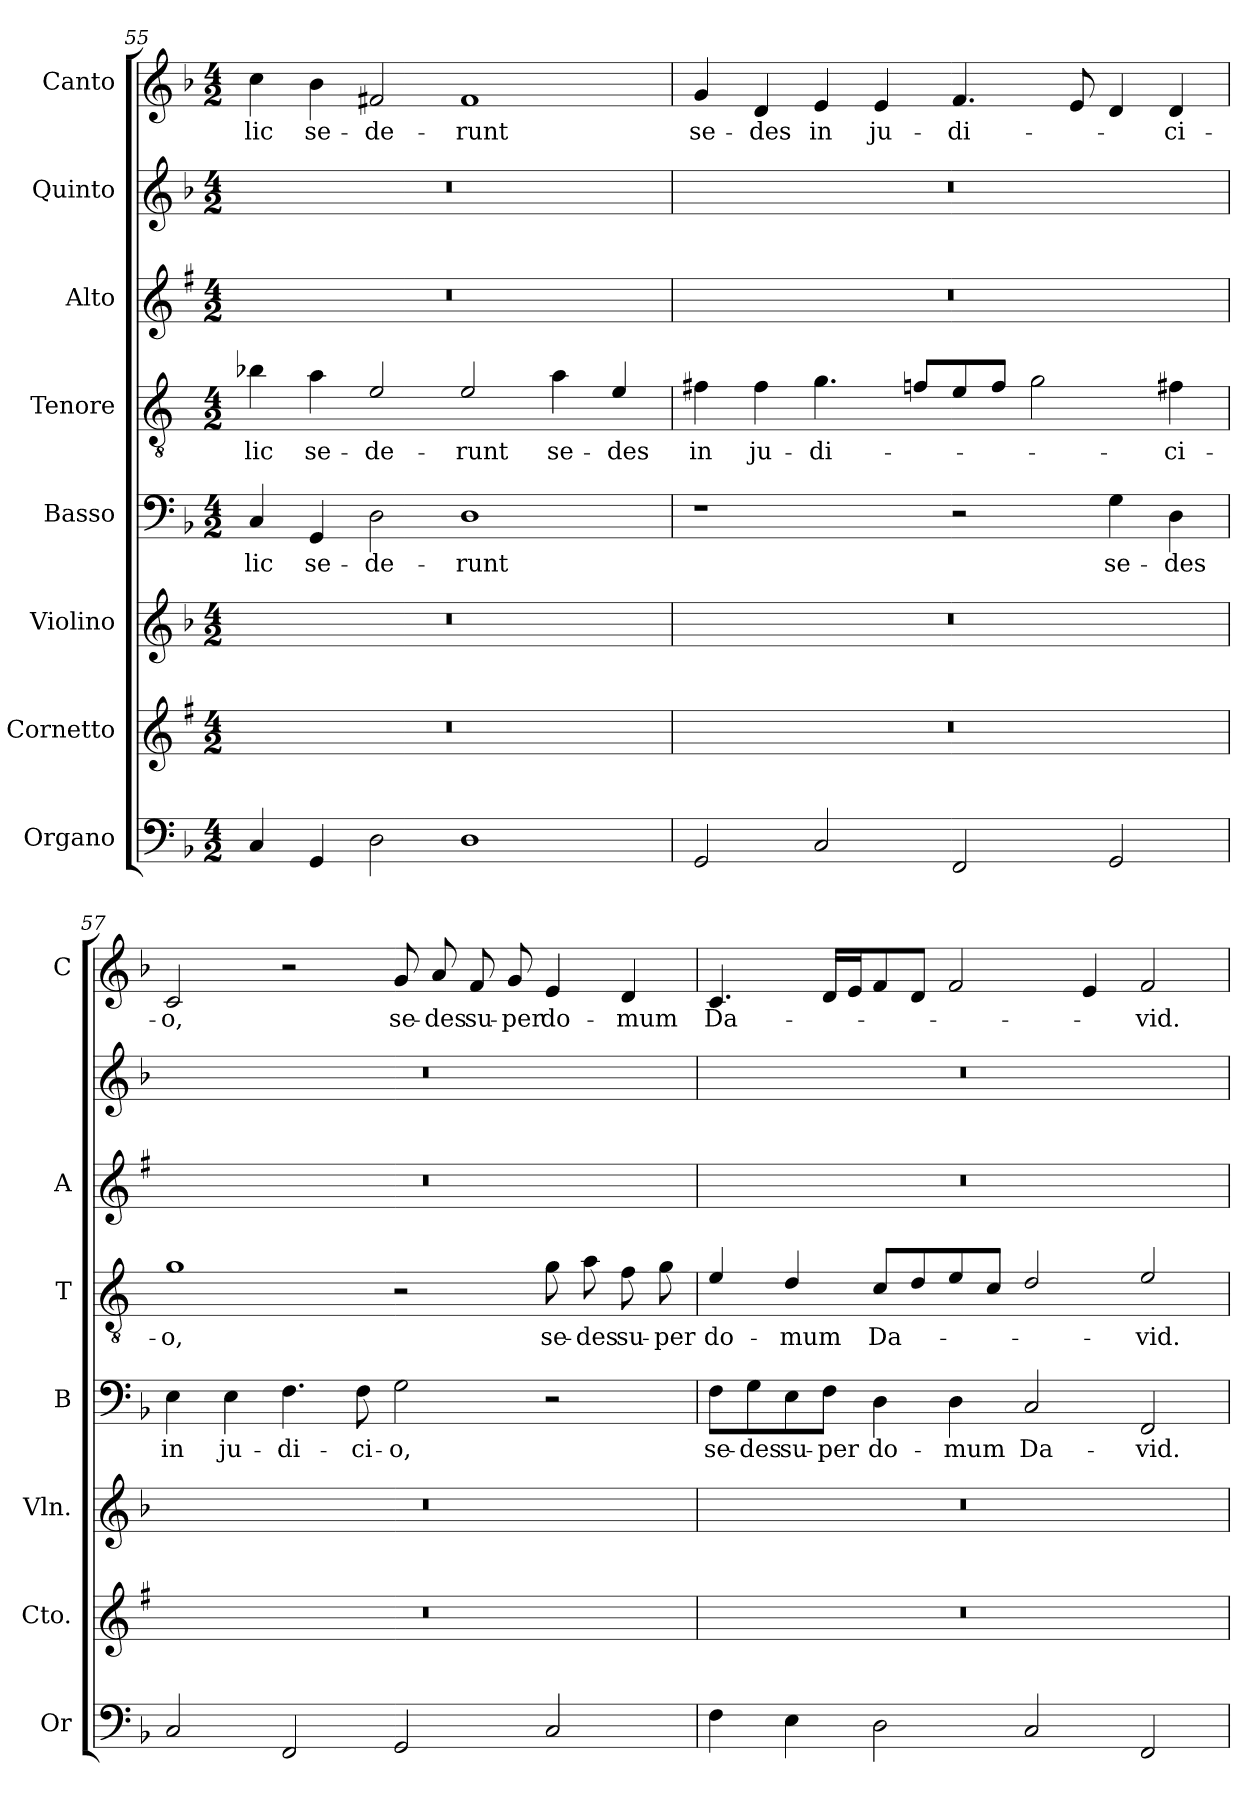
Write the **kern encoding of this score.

**kern	**kern	**kern	**kern	**text	**kern	**text	**kern	**kern	**kern	**text
*part8	*part7	*part6	*part5	*part5	*part4	*part4	*part3	*part2	*part1	*part1
*staff8	*staff7	*staff6	*staff5	*staff5	*staff4	*staff4	*staff3	*staff2	*staff1	*staff1
*I"Organo	*I"Cornetto	*I"Violino	*I"Basso	*	*I"Tenore	*	*I"Alto	*I"Quinto	*I"Canto	*
*I'Or	*I'Cto.	*I'Vln.	*I'B	*	*I'T	*	*I'A	*	*I'C	*
*clefF4	*clefG2	*clefG2	*clefF4	*	*clefGv2	*	*clefG2	*clefG2	*clefG2	*
*	*ITrd1c2	*	*	*	*ITrd4c7	*	*ITrd1c2	*	*	*
*k[b-]	*k[b-]	*k[b-]	*k[b-]	*	*k[b-]	*	*k[b-]	*k[b-]	*k[b-]	*
*F:	*F:	*F:	*F:	*	*F:	*	*F:	*F:	*F:	*
*M4/2	*M4/2	*M4/2	*M4/2	*	*M4/2	*	*M4/2	*M4/2	*M4/2	*
=55	=55	=55	=55	=55	=55	=55	=55	=55	=55	=55
!	!	!	!	!LO:LY:b	!	!LO:LY:b	!	!	!	!LO:LY:b
4C/	0r	0r	4C/	-lic	4e-X\	-lic	0r	0r	4cc\	-lic
!	!	!	!	!LO:LY:b	!	!LO:LY:b	!	!	!	!LO:LY:b
4GG/	.	.	4GG/	se-	4d\	se-	.	.	4b-\	se-
!	!	!	!	!LO:LY:b	!	!LO:LY:b	!	!	!	!LO:LY:b
2D\	.	.	2D\	-de-	2A/	-de-	.	.	2f#X/	-de-
!	!	!	!	!LO:LY:b	!	!LO:LY:b	!	!	!	!LO:LY:b
1D	.	.	1D	-runt	2A/	-runt	.	.	1f#	-runt
!	!	!	!	!	!	!LO:LY:b	!	!	!	!
.	.	.	.	.	4d\	se-	.	.	.	.
!	!	!	!	!	!	!LO:LY:b	!	!	!	!
.	.	.	.	.	4A/	-des	.	.	.	.
=56	=56	=56	=56	=56	=56	=56	=56	=56	=56	=56
!	!	!	!	!	!	!LO:LY:b	!	!	!	!LO:LY:b
2GG/	0r	0r	1r	.	4Bn\	in	0r	0r	4g/	se-
!	!	!	!	!	!	!LO:LY:b	!	!	!	!LO:LY:b
.	.	.	.	.	4B\	ju-	.	.	4d/	-des
!	!	!	!	!	!	!LO:LY:b	!	!	!	!LO:LY:b
2C/	.	.	.	.	4.c\	-di-	.	.	4e/	in
!	!	!	!	!	!	!	!	!	!	!LO:LY:b
.	.	.	.	.	.	.	.	.	4e/	ju-
.	.	.	.	.	8B-X/L	.	.	.	.	.
!	!	!	!	!	!	!	!	!	!	!LO:LY:b
2FF/	.	.	2r	.	8A/	.	.	.	4.f/	-di-
.	.	.	.	.	8B-/J	.	.	.	.	.
.	.	.	.	.	2c\	.	.	.	.	.
.	.	.	.	.	.	.	.	.	8e/	.
!	!	!	!	!LO:LY:b	!	!	!	!	!	!
2GG/	.	.	4G\	se-	.	.	.	.	4d/	.
!	!	!	!	!LO:LY:b	!	!LO:LY:b	!	!	!	!LO:LY:b
.	.	.	4D\	-des	4Bn\	-ci-	.	.	4d/	-ci-
!!LO:PB:g=z
=57	=57	=57	=57	=57	=57	=57	=57	=57	=57	=57
!	!	!	!	!LO:LY:b	!	!LO:LY:b	!	!	!	!LO:LY:b
2C/	0r	0r	4E\	in	1c	-o,	0r	0r	2c/	-o,
!	!	!	!	!LO:LY:b	!	!	!	!	!	!
.	.	.	4E\	ju-	.	.	.	.	.	.
!	!	!	!	!LO:LY:b	!	!	!	!	!	!
2FF/	.	.	4.F\	-di-	.	.	.	.	2r	.
!	!	!	!	!LO:LY:b	!	!	!	!	!	!
.	.	.	8F\	-ci-	.	.	.	.	.	.
!	!	!	!	!LO:LY:b	!	!	!	!	!	!LO:LY:b
2GG/	.	.	2G\	-o,	2r	.	.	.	8g/	se-
!	!	!	!	!	!	!	!	!	!	!LO:LY:b
.	.	.	.	.	.	.	.	.	8a/	-des
!	!	!	!	!	!	!	!	!	!	!LO:LY:b
.	.	.	.	.	.	.	.	.	8f/	su-
!	!	!	!	!	!	!	!	!	!	!LO:LY:b
.	.	.	.	.	.	.	.	.	8g/	-per
!	!	!	!	!	!	!LO:LY:b	!	!	!	!LO:LY:b
2C/	.	.	2r	.	8c\	se-	.	.	4e/	do-
!	!	!	!	!	!	!LO:LY:b	!	!	!	!
.	.	.	.	.	8d\	-des	.	.	.	.
!	!	!	!	!	!	!LO:LY:b	!	!	!	!LO:LY:b
.	.	.	.	.	8B-\	su-	.	.	4d/	-mum
!	!	!	!	!	!	!LO:LY:b	!	!	!	!
.	.	.	.	.	8c\	-per	.	.	.	.
=58	=58	=58	=58	=58	=58	=58	=58	=58	=58	=58
!	!	!	!	!LO:LY:b	!	!LO:LY:b	!	!	!	!LO:LY:b
4F\	0r	0r	8F\L	se-	4A/	do-	0r	0r	4.c/	Da-
!	!	!	!	!LO:LY:b	!	!	!	!	!	!
.	.	.	8G\	-des	.	.	.	.	.	.
!	!	!	!	!LO:LY:b	!	!LO:LY:b	!	!	!	!
4E\	.	.	8E\	su-	4G/	-mum	.	.	.	.
!	!	!	!	!LO:LY:b	!	!	!	!	!	!
.	.	.	8F\J	-per	.	.	.	.	16d/LL	.
.	.	.	.	.	.	.	.	.	16e/J	.
!	!	!	!	!LO:LY:b	!	!LO:LY:b	!	!	!	!
2D\	.	.	4D\	do-	8F/L	Da-	.	.	8f/	.
.	.	.	.	.	8G/	.	.	.	8d/J	.
!	!	!	!	!LO:LY:b	!	!	!	!	!	!
.	.	.	4D\	-mum	8A/	.	.	.	2f/	.
.	.	.	.	.	8F/J	.	.	.	.	.
!	!	!	!	!LO:LY:b	!	!	!	!	!	!
2C/	.	.	2C/	Da-	2G/	.	.	.	.	.
.	.	.	.	.	.	.	.	.	4e/	.
!	!	!	!	!LO:LY:b	!	!LO:LY:b	!	!	!	!LO:LY:b
2FF/	.	.	2FF/	-vid.	2A/	-vid.	.	.	2f/	-vid.
=	=	=	=	=	=	=	=	=	=	=
*-	*-	*-	*-	*-	*-	*-	*-	*-	*-	*-
